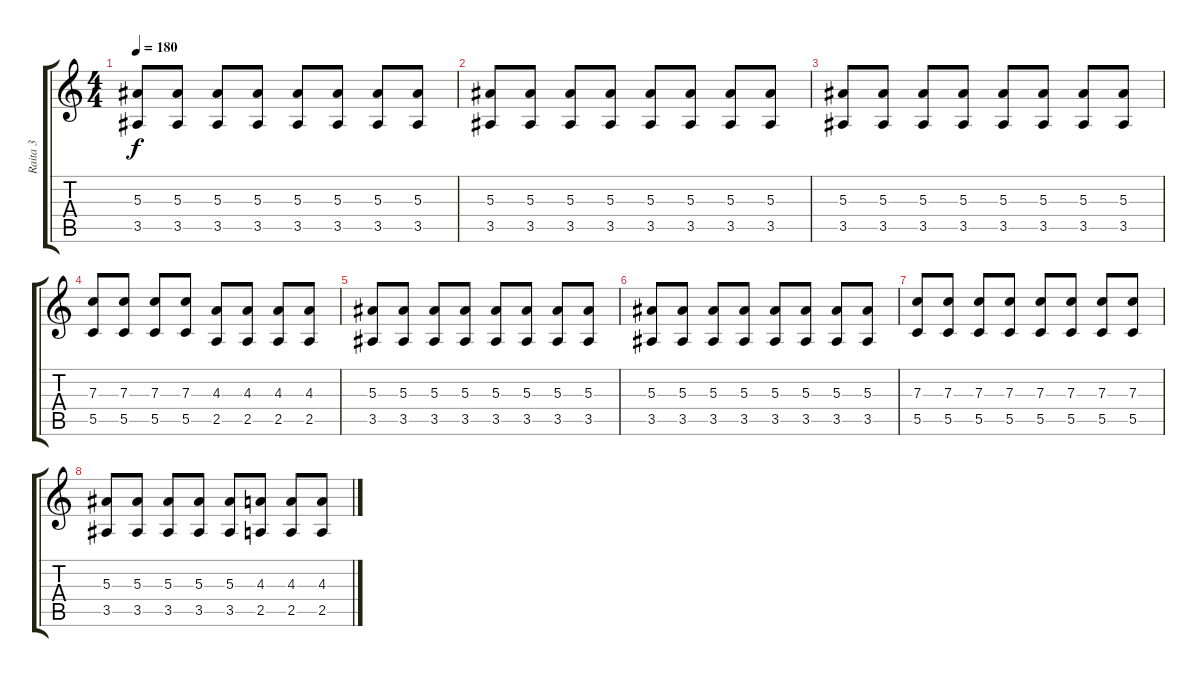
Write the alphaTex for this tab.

\track ("Raita 3" "Raita 3") {instrument distortionguitar}
\staff {score tabs}
\tuning (D4 A3 F3 C3 G2 C2) {hide}
\ts (4 4)
\tempo 180
\clef g2
\ks c
(5.3 3.5).8{dy f volume 11} (5.3 3.5).8 (5.3 3.5).8 (5.3 3.5).8 (5.3 3.5).8 (5.3 3.5).8 (5.3 3.5).8 (5.3 3.5).8 |
(5.3 3.5).8 (5.3 3.5).8 (5.3 3.5).8 (5.3 3.5).8 (5.3 3.5).8 (5.3 3.5).8 (5.3 3.5).8 (5.3 3.5).8 |
(5.3 3.5).8 (5.3 3.5).8 (5.3 3.5).8 (5.3 3.5).8 (5.3 3.5).8 (5.3 3.5).8 (5.3 3.5).8 (5.3 3.5).8 |
(7.3 5.5).8 (7.3 5.5).8 (7.3 5.5).8 (7.3 5.5).8 (4.3 2.5).8 (4.3 2.5).8 (4.3 2.5).8 (4.3 2.5).8 |
(5.3 3.5).8 (5.3 3.5).8 (5.3 3.5).8 (5.3 3.5).8 (5.3 3.5).8 (5.3 3.5).8 (5.3 3.5).8 (5.3 3.5).8 |
(5.3 3.5).8 (5.3 3.5).8 (5.3 3.5).8 (5.3 3.5).8 (5.3 3.5).8 (5.3 3.5).8 (5.3 3.5).8 (5.3 3.5).8 |
(7.3 5.5).8 (7.3 5.5).8 (7.3 5.5).8 (7.3 5.5).8 (7.3 5.5).8 (7.3 5.5).8 (7.3 5.5).8 (7.3 5.5).8 |
(5.3 3.5).8 (5.3 3.5).8 (5.3 3.5).8 (5.3 3.5).8 (5.3 3.5).8 (4.3 2.5).8 (4.3 2.5).8 (4.3 2.5).8
